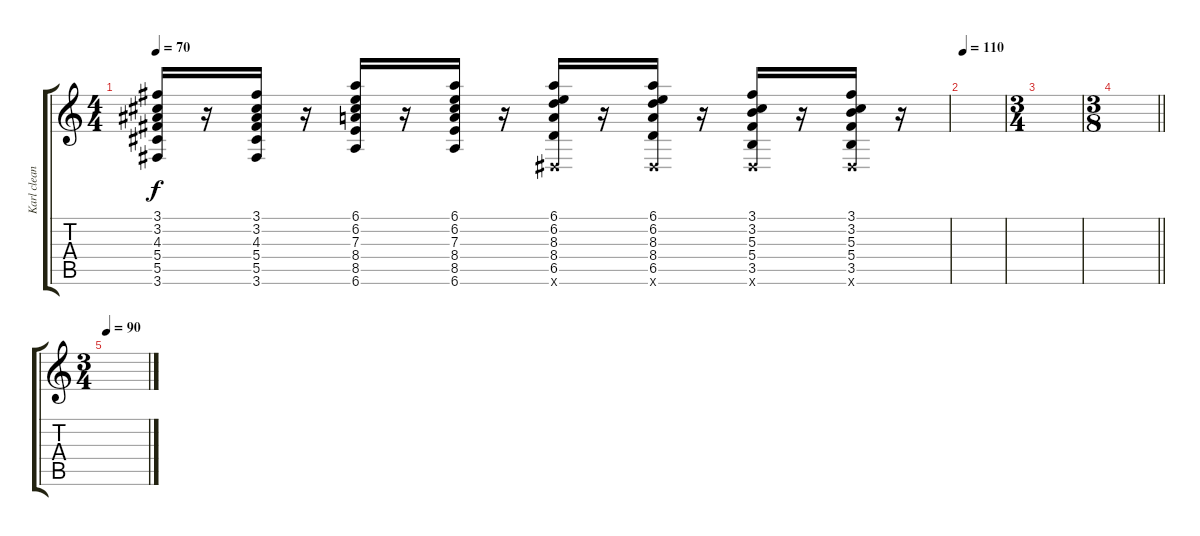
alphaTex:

\track ("Karl clean" "Karl clean") {instrument electricguitarclean}
\staff {score tabs}
\tuning (Eb4 Bb3 Gb3 Db3 Ab2 Eb2) {hide}
\ts (4 4)
\tempo 70
\clef g2
\ks c
(3.1 3.2 4.3 5.4 5.5 3.6).16{dy f} r.16 (3.1 3.2 4.3 5.4 5.5 3.6).16 r.16 (6.1 6.2 7.3 8.4 8.5 6.6).16 r.16 (6.1 6.2 7.3 8.4 8.5 6.6).16 r.16 (6.1 6.2 8.3 8.4 6.5 0.6{x}).16 r.16 (6.1 6.2 8.3 8.4 6.5 0.6{x}).16 r.16 (3.1 3.2 5.3 5.4 3.5 0.6{x}).16 r.16 (3.1 3.2 5.3 5.4 3.5 0.6{x}).16 r.16 |
\tempo 110
|
\ts (3 4)
|
\ts (3 8)
\barLineRight lightlight
|
\ts (3 4)
\section ("" "")
\tempo 90
